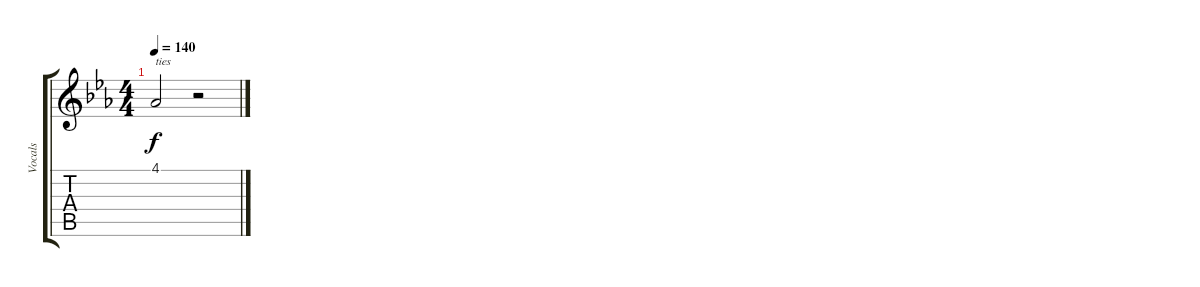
\track ("Vocals" "Vocals") {instrument clarinet}
\staff {score tabs}
\tuning (E4 B3 G3 D3 A2 E2) {hide}
\ts (4 4)
\tempo 140
\clef g2
\ks eb
4.1.2{txt "ties" dy f} r.2
